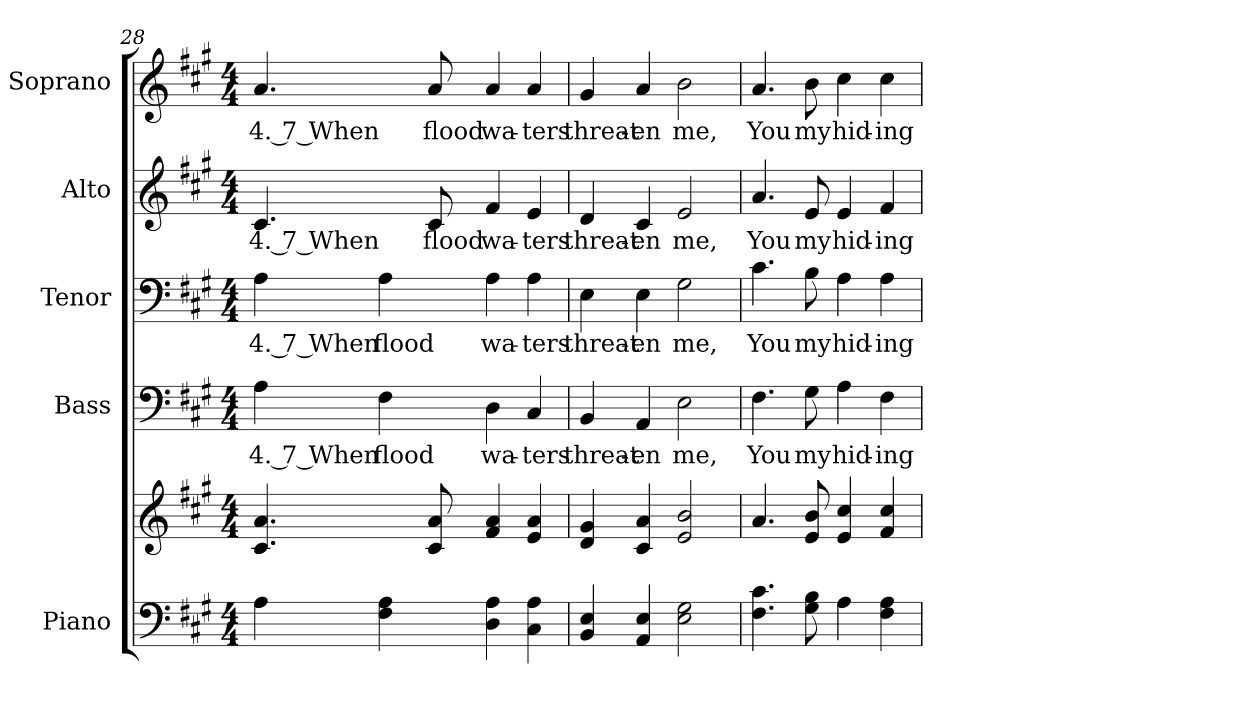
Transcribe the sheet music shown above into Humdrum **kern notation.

**kern	**kern	**kern	**text	**kern	**text	**kern	**text	**kern	**text
*part5	*part5	*part4	*part4	*part3	*part3	*part2	*part2	*part1	*part1
*staff6	*staff5	*staff4	*staff4	*staff3	*staff3	*staff2	*staff2	*staff1	*staff1
*I"Piano	*	*I"Bass	*	*I"Tenor	*	*I"Alto	*	*I"Soprano	*
*I'Pno.	*	*I'B.	*	*I'T.	*	*I'A.	*	*I'S.	*
*clefF4	*clefG2	*clefF4	*	*clefF4	*	*clefG2	*	*clefG2	*
*k[f#c#g#]	*k[f#c#g#]	*k[f#c#g#]	*	*k[f#c#g#]	*	*k[f#c#g#]	*	*k[f#c#g#]	*
*A:	*A:	*A:	*	*A:	*	*A:	*	*A:	*
*M4/4	*M4/4	*M4/4	*	*M4/4	*	*M4/4	*	*M4/4	*
=28	=28	=28	=28	=28	=28	=28	=28	=28	=28
!	!	!	!LO:LY:b:color=#000000	!	!	!	!	!	!
!	!	!	!	!	!LO:LY:b:color=#000000	!	!	!	!
!	!	!	!	!	!	!	!LO:LY:b:color=#000000	!	!
!	!	!	!	!	!	!	!	!	!LO:LY:b:color=#000000
4Ai\	4.c#i/ 4.ai	4Ai\	4. 7 When	4Ai\	4. 7 When	4.c#i/	4. 7 When	4.ai/	4. 7 When
!	!	!	!LO:LY:b:color=#000000	!	!	!	!	!	!
!	!	!	!	!	!LO:LY:b:color=#000000	!	!	!	!
4F#i\ 4Ai	.	4F#i\	flood	4Ai\	flood	.	.	.	.
!	!	!	!	!	!	!	!LO:LY:b:color=#000000	!	!
!	!	!	!	!	!	!	!	!	!LO:LY:b:color=#000000
.	8c#i/ 8ai	.	.	.	.	8c#i/	flood	8ai/	flood
!	!	!	!LO:LY:b:color=#000000	!	!	!	!	!	!
!	!	!	!	!	!LO:LY:b:color=#000000	!	!	!	!
!	!	!	!	!	!	!	!LO:LY:b:color=#000000	!	!
!	!	!	!	!	!	!	!	!	!LO:LY:b:color=#000000
4Di\ 4Ai	4f#i/ 4ai	4Di\	wa-	4Ai\	wa-	4f#i/	wa-	4ai/	wa-
!	!	!	!LO:LY:b:color=#000000	!	!	!	!	!	!
!	!	!	!	!	!LO:LY:b:color=#000000	!	!	!	!
!	!	!	!	!	!	!	!LO:LY:b:color=#000000	!	!
!	!	!	!	!	!	!	!	!	!LO:LY:b:color=#000000
4C#i\ 4Ai	4ei/ 4ai	4C#i/	-ters	4Ai\	-ters	4ei/	-ters	4ai/	-ters
=29	=29	=29	=29	=29	=29	=29	=29	=29	=29
!	!	!	!LO:LY:b:color=#000000	!	!	!	!	!	!
!	!	!	!	!	!LO:LY:b:color=#000000	!	!	!	!
!	!	!	!	!	!	!	!LO:LY:b:color=#000000	!	!
!	!	!	!	!	!	!	!	!	!LO:LY:b:color=#000000
4BBi/ 4Ei	4di/ 4g#i	4BBi/	threat-	4Ei\	threat-	4di/	threat-	4g#i/	threat-
!	!	!	!LO:LY:b:color=#000000	!	!	!	!	!	!
!	!	!	!	!	!LO:LY:b:color=#000000	!	!	!	!
!	!	!	!	!	!	!	!LO:LY:b:color=#000000	!	!
!	!	!	!	!	!	!	!	!	!LO:LY:b:color=#000000
4AAi/ 4Ei	4c#i/ 4ai	4AAi/	-en	4Ei\	-en	4c#i/	-en	4ai/	-en
!	!	!	!LO:LY:b:color=#000000	!	!	!	!	!	!
!	!	!	!	!	!LO:LY:b:color=#000000	!	!	!	!
!	!	!	!	!	!	!	!LO:LY:b:color=#000000	!	!
!	!	!	!	!	!	!	!	!	!LO:LY:b:color=#000000
2Ei\ 2G#i	2ei/ 2bi	2Ei\	me,	2G#i\	me,	2ei/	me,	2bi\	me,
!!LO:PB:g=z
=30	=30	=30	=30	=30	=30	=30	=30	=30	=30
!	!	!	!LO:LY:b:color=#000000	!	!	!	!	!	!
!	!	!	!	!	!LO:LY:b:color=#000000	!	!	!	!
!	!	!	!	!	!	!	!LO:LY:b:color=#000000	!	!
!	!	!	!	!	!	!	!	!	!LO:LY:b:color=#000000
4.F#i\ 4.c#i	4.ai/	4.F#i\	You	4.c#i\	You	4.ai/	You	4.ai/	You
!	!	!	!LO:LY:b:color=#000000	!	!	!	!	!	!
!	!	!	!	!	!LO:LY:b:color=#000000	!	!	!	!
!	!	!	!	!	!	!	!LO:LY:b:color=#000000	!	!
!	!	!	!	!	!	!	!	!	!LO:LY:b:color=#000000
8G#i\ 8Bi	8ei/ 8bi	8G#i\	my	8Bi\	my	8ei/	my	8bi\	my
!	!	!	!LO:LY:b:color=#000000	!	!	!	!	!	!
!	!	!	!	!	!LO:LY:b:color=#000000	!	!	!	!
!	!	!	!	!	!	!	!LO:LY:b:color=#000000	!	!
!	!	!	!	!	!	!	!	!	!LO:LY:b:color=#000000
4Ai\	4ei/ 4cc#i	4Ai\	hid-	4Ai\	hid-	4ei/	hid-	4cc#i\	hid-
!	!	!	!LO:LY:b:color=#000000	!	!	!	!	!	!
!	!	!	!	!	!LO:LY:b:color=#000000	!	!	!	!
!	!	!	!	!	!	!	!LO:LY:b:color=#000000	!	!
!	!	!	!	!	!	!	!	!	!LO:LY:b:color=#000000
4F#i\ 4Ai	4f#i/ 4cc#i	4F#i\	-ing	4Ai\	-ing	4f#i/	-ing	4cc#i\	-ing
=	=	=	=	=	=	=	=	=	=
*-	*-	*-	*-	*-	*-	*-	*-	*-	*-
